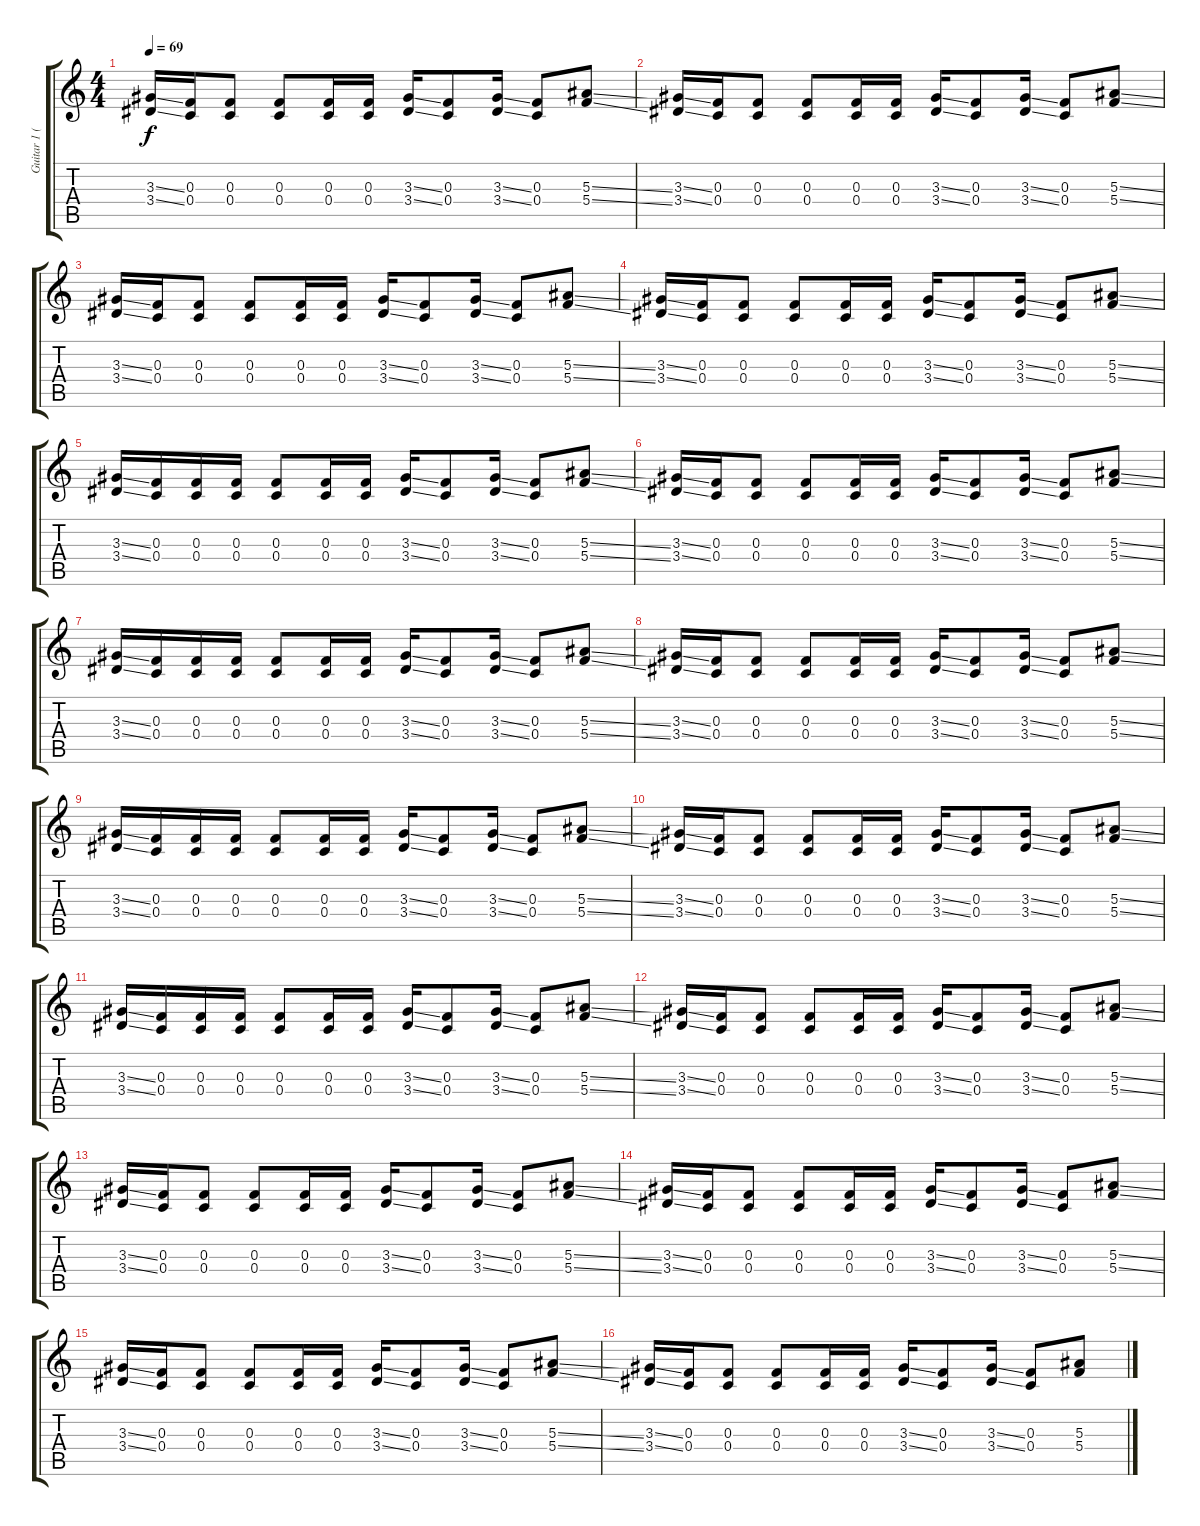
\track ("Guitar 1 (w/slide)" "Guitar 1 (") {instrument overdrivenguitar}
\staff {score tabs}
\tuning (C4 A3 F3 C3 A2 F2) {hide}
\ts (4 4)
\tempo 69
\clef g2
\ks c
(3.3{ss} 3.4{ss}).16{dy f} (0.3 0.4).16 (0.3 0.4).8 (0.3 0.4).8 (0.3 0.4).16 (0.3 0.4).16 (3.3{ss} 3.4{ss}).16 (0.3 0.4).8 (3.3{ss} 3.4{ss}).16 (0.3 0.4).8 (5.3{ss} 5.4{ss}).8 |
(3.3{ss} 3.4{ss}).16 (0.3 0.4).16 (0.3 0.4).8 (0.3 0.4).8 (0.3 0.4).16 (0.3 0.4).16 (3.3{ss} 3.4{ss}).16 (0.3 0.4).8 (3.3{ss} 3.4{ss}).16 (0.3 0.4).8 (5.3{ss} 5.4{ss}).8 |
(3.3{ss} 3.4{ss}).16 (0.3 0.4).16 (0.3 0.4).8 (0.3 0.4).8 (0.3 0.4).16 (0.3 0.4).16 (3.3{ss} 3.4{ss}).16 (0.3 0.4).8 (3.3{ss} 3.4{ss}).16 (0.3 0.4).8 (5.3{ss} 5.4{ss}).8 |
(3.3{ss} 3.4{ss}).16 (0.3 0.4).16 (0.3 0.4).8 (0.3 0.4).8 (0.3 0.4).16 (0.3 0.4).16 (3.3{ss} 3.4{ss}).16 (0.3 0.4).8 (3.3{ss} 3.4{ss}).16 (0.3 0.4).8 (5.3{ss} 5.4{ss}).8 |
(3.3{ss} 3.4{ss}).16 (0.3 0.4).16 (0.3 0.4).16 (0.3 0.4).16 (0.3 0.4).8 (0.3 0.4).16 (0.3 0.4).16 (3.3{ss} 3.4{ss}).16 (0.3 0.4).8 (3.3{ss} 3.4{ss}).16 (0.3 0.4).8 (5.3{ss} 5.4{ss}).8 |
(3.3{ss} 3.4{ss}).16 (0.3 0.4).16 (0.3 0.4).8 (0.3 0.4).8 (0.3 0.4).16 (0.3 0.4).16 (3.3{ss} 3.4{ss}).16 (0.3 0.4).8 (3.3{ss} 3.4{ss}).16 (0.3 0.4).8 (5.3{ss} 5.4{ss}).8 |
(3.3{ss} 3.4{ss}).16 (0.3 0.4).16 (0.3 0.4).16 (0.3 0.4).16 (0.3 0.4).8 (0.3 0.4).16 (0.3 0.4).16 (3.3{ss} 3.4{ss}).16 (0.3 0.4).8 (3.3{ss} 3.4{ss}).16 (0.3 0.4).8 (5.3{ss} 5.4{ss}).8 |
(3.3{ss} 3.4{ss}).16 (0.3 0.4).16 (0.3 0.4).8 (0.3 0.4).8 (0.3 0.4).16 (0.3 0.4).16 (3.3{ss} 3.4{ss}).16 (0.3 0.4).8 (3.3{ss} 3.4{ss}).16 (0.3 0.4).8 (5.3{ss} 5.4{ss}).8 |
(3.3{ss} 3.4{ss}).16 (0.3 0.4).16 (0.3 0.4).16 (0.3 0.4).16 (0.3 0.4).8 (0.3 0.4).16 (0.3 0.4).16 (3.3{ss} 3.4{ss}).16 (0.3 0.4).8 (3.3{ss} 3.4{ss}).16 (0.3 0.4).8 (5.3{ss} 5.4{ss}).8 |
(3.3{ss} 3.4{ss}).16 (0.3 0.4).16 (0.3 0.4).8 (0.3 0.4).8 (0.3 0.4).16 (0.3 0.4).16 (3.3{ss} 3.4{ss}).16 (0.3 0.4).8 (3.3{ss} 3.4{ss}).16 (0.3 0.4).8 (5.3{ss} 5.4{ss}).8 |
(3.3{ss} 3.4{ss}).16 (0.3 0.4).16 (0.3 0.4).16 (0.3 0.4).16 (0.3 0.4).8 (0.3 0.4).16 (0.3 0.4).16 (3.3{ss} 3.4{ss}).16 (0.3 0.4).8 (3.3{ss} 3.4{ss}).16 (0.3 0.4).8 (5.3{ss} 5.4{ss}).8 |
(3.3{ss} 3.4{ss}).16 (0.3 0.4).16 (0.3 0.4).8 (0.3 0.4).8 (0.3 0.4).16 (0.3 0.4).16 (3.3{ss} 3.4{ss}).16 (0.3 0.4).8 (3.3{ss} 3.4{ss}).16 (0.3 0.4).8 (5.3{ss} 5.4{ss}).8 |
(3.3{ss} 3.4{ss}).16 (0.3 0.4).16 (0.3 0.4).8 (0.3 0.4).8 (0.3 0.4).16 (0.3 0.4).16 (3.3{ss} 3.4{ss}).16 (0.3 0.4).8 (3.3{ss} 3.4{ss}).16 (0.3 0.4).8 (5.3{ss} 5.4{ss}).8 |
(3.3{ss} 3.4{ss}).16 (0.3 0.4).16 (0.3 0.4).8 (0.3 0.4).8 (0.3 0.4).16 (0.3 0.4).16 (3.3{ss} 3.4{ss}).16 (0.3 0.4).8 (3.3{ss} 3.4{ss}).16 (0.3 0.4).8 (5.3{ss} 5.4{ss}).8 |
(3.3{ss} 3.4{ss}).16 (0.3 0.4).16 (0.3 0.4).8 (0.3 0.4).8 (0.3 0.4).16 (0.3 0.4).16 (3.3{ss} 3.4{ss}).16 (0.3 0.4).8 (3.3{ss} 3.4{ss}).16 (0.3 0.4).8 (5.3{ss} 5.4{ss}).8 |
(3.3{ss} 3.4{ss}).16 (0.3 0.4).16 (0.3 0.4).8 (0.3 0.4).8 (0.3 0.4).16 (0.3 0.4).16 (3.3{ss} 3.4{ss}).16 (0.3 0.4).8 (3.3{ss} 3.4{ss}).16 (0.3 0.4).8 (5.3{ss} 5.4{ss}).8
